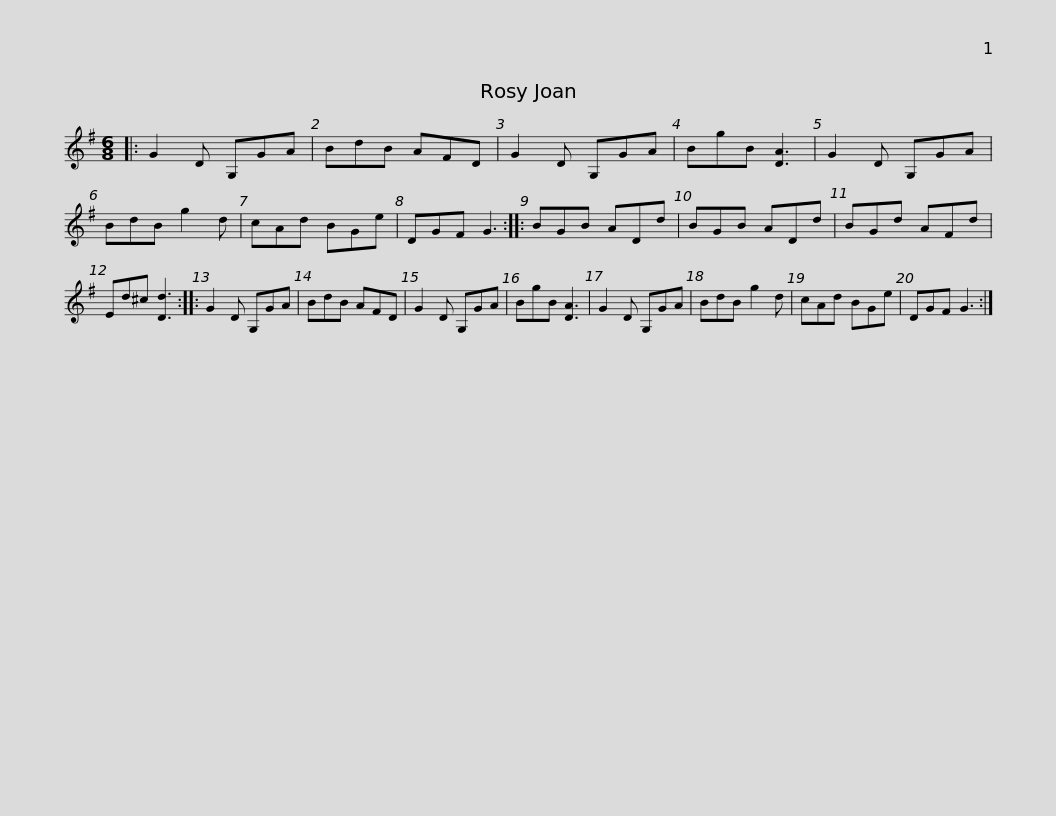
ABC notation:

X:1
L:1/8
M:6/8
I:linebreak $
K:G
V:1 treble
V:1
|: G2 D G,GA | BdB AFD | G2 D G,GA | BgB [DA]3 | G2 D G,GA | %5
 BdB g2 d | cAd BGe | DGF G3 ::$ BGB ADd | BGB ADd | %10
 BGd AFd | Ed^c [Dd]3 :: G2 D G,GA | BdB AFD | G2 D G,GA |$ %15
 BgB [DA]3 | G2 D G,GA | BdB g2 d | cAd BGe | DGF G3 :| %20
